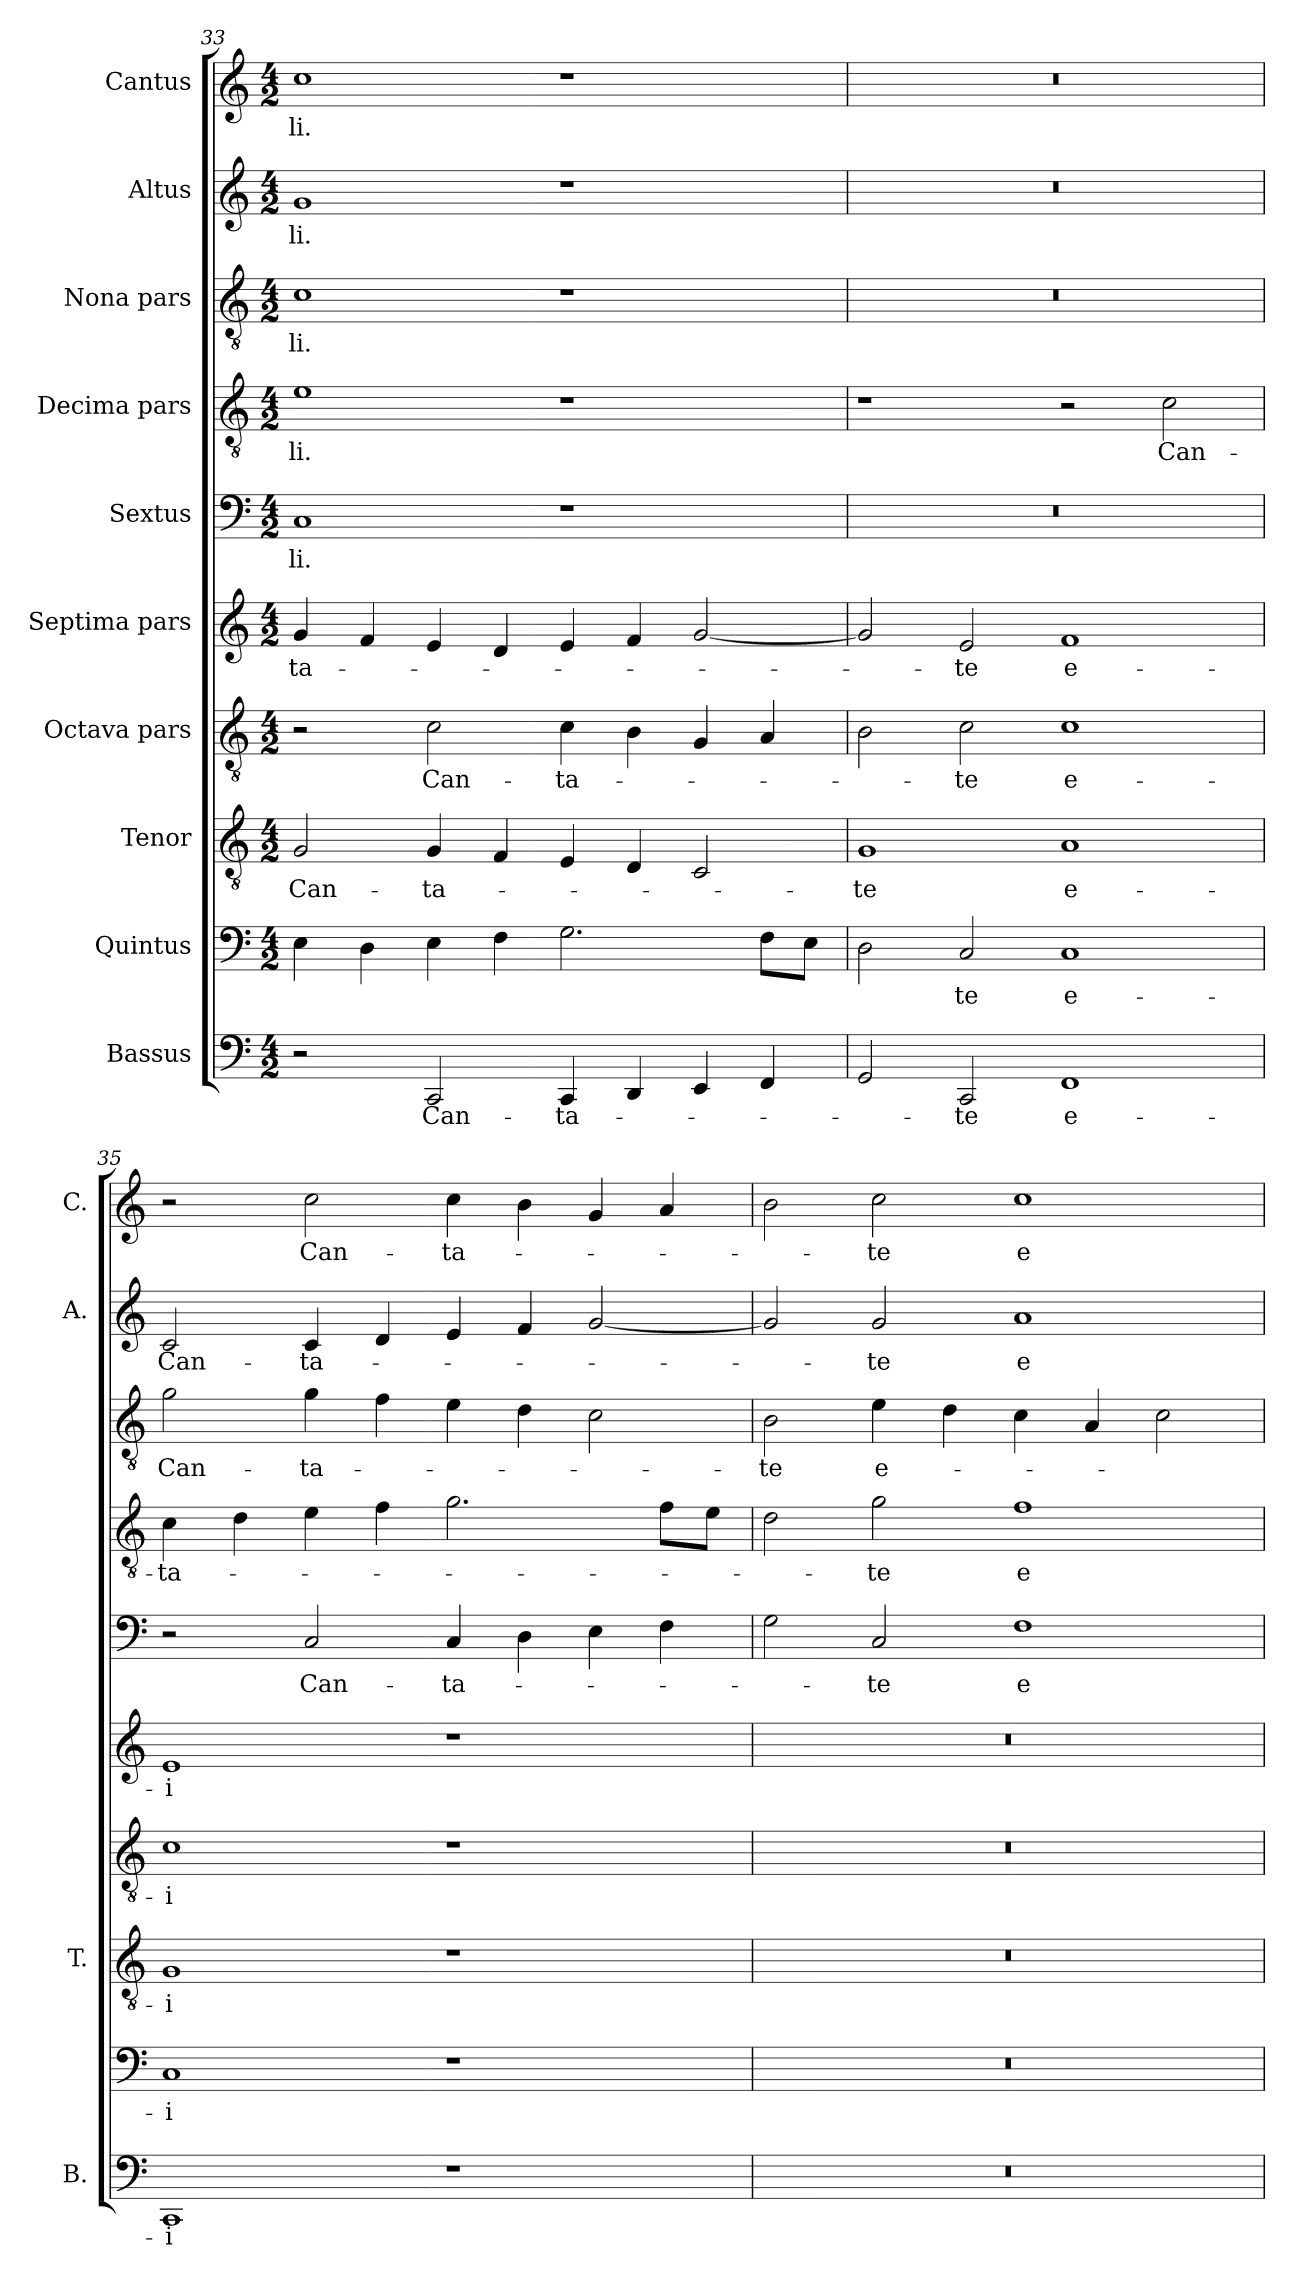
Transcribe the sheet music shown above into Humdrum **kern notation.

**kern	**text	**kern	**text	**kern	**text	**kern	**text	**kern	**text	**kern	**text	**kern	**text	**kern	**text	**kern	**text	**kern	**text
*part10	*part10	*part9	*part9	*part8	*part8	*part7	*part7	*part6	*part6	*part5	*part5	*part4	*part4	*part3	*part3	*part2	*part2	*part1	*part1
*staff10	*staff10	*staff9	*staff9	*staff8	*staff8	*staff7	*staff7	*staff6	*staff6	*staff5	*staff5	*staff4	*staff4	*staff3	*staff3	*staff2	*staff2	*staff1	*staff1
*I"Bassus	*	*I"Quintus	*	*I"Tenor	*	*I"Octava pars	*	*I"Septima pars	*	*I"Sextus	*	*I"Decima pars	*	*I"Nona pars	*	*I"Altus	*	*I"Cantus	*
*I'B.	*	*	*	*I'T.	*	*	*	*	*	*	*	*	*	*	*	*I'A.	*	*I'C.	*
*clefF4	*	*clefF4	*	*clefGv2	*	*clefGv2	*	*clefG2	*	*clefF4	*	*clefGv2	*	*clefGv2	*	*clefG2	*	*clefG2	*
*	*	*	*	*ITrd7c12	*	*ITrd7c12	*	*	*	*	*	*ITrd7c12	*	*ITrd7c12	*	*	*	*	*
*k[]	*	*k[]	*	*k[]	*	*k[]	*	*k[]	*	*k[]	*	*k[]	*	*k[]	*	*k[]	*	*k[]	*
*a:	*	*a:	*	*a:	*	*a:	*	*a:	*	*a:	*	*a:	*	*a:	*	*a:	*	*a:	*
*M4/2	*	*M4/2	*	*M4/2	*	*M4/2	*	*M4/2	*	*M4/2	*	*M4/2	*	*M4/2	*	*M4/2	*	*M4/2	*
=33	=33	=33	=33	=33	=33	=33	=33	=33	=33	=33	=33	=33	=33	=33	=33	=33	=33	=33	=33
!	!	!	!	!	!LO:LY:b	!	!	!	!LO:LY:b	!	!LO:LY:b	!	!LO:LY:b	!	!LO:LY:b	!	!LO:LY:b	!	!LO:LY:b
2r	.	4E\	.	2GG/	Can-	2r	.	4g/	-ta-	1C	-li.	1E	-li.	1C	-li.	1g	-li.	1cc	-li.
.	.	4D\	.	.	.	.	.	4f/	.	.	.	.	.	.	.	.	.	.	.
!	!LO:LY:b	!	!	!	!LO:LY:b	!	!LO:LY:b	!	!	!	!	!	!	!	!	!	!	!	!
2CC/	Can-	4E\	.	4GG/	-ta-	2C\	Can-	4e/	.	.	.	.	.	.	.	.	.	.	.
.	.	4F\	.	4FF/	.	.	.	4d/	.	.	.	.	.	.	.	.	.	.	.
!	!LO:LY:b	!	!	!	!	!	!LO:LY:b	!	!	!	!	!	!	!	!	!	!	!	!
4CC/	-ta-	2.G\	.	4EE/	.	4C\	-ta-	4e/	.	1r	.	1r	.	1r	.	1r	.	1r	.
4DD/	.	.	.	4DD/	.	4BB\	.	4f/	.	.	.	.	.	.	.	.	.	.	.
4EE/	.	.	.	2CC/	.	4GG/	.	[<2g/	.	.	.	.	.	.	.	.	.	.	.
4FF/	.	8F\L	.	.	.	4AA/	.	.	.	.	.	.	.	.	.	.	.	.	.
.	.	8E\J	.	.	.	.	.	.	.	.	.	.	.	.	.	.	.	.	.
!!LO:PB:g=z
=34	=34	=34	=34	=34	=34	=34	=34	=34	=34	=34	=34	=34	=34	=34	=34	=34	=34	=34	=34
!	!	!	!	!	!LO:LY:b	!	!	!	!	!LO:N:vis=1	!	!	!	!LO:N:vis=1	!	!LO:N:vis=1	!	!LO:N:vis=1	!
2GG/	.	2D\	.	1GG	-te	2BB\	.	2g/]	.	0r	.	1r	.	0r	.	0r	.	0r	.
!	!LO:LY:b	!	!LO:LY:b	!	!	!	!LO:LY:b	!	!LO:LY:b	!	!	!	!	!	!	!	!	!	!
2CC/	-te	2C/	-te	.	.	2C\	-te	2e/	-te	.	.	.	.	.	.	.	.	.	.
!	!LO:LY:b	!	!LO:LY:b	!	!LO:LY:b	!	!LO:LY:b	!	!LO:LY:b	!	!	!	!	!	!	!	!	!	!
1FF	e-	1C	e-	1AA	e-	1C	e-	1f	e-	.	.	2r	.	.	.	.	.	.	.
!	!	!	!	!	!	!	!	!	!	!	!	!	!LO:LY:b	!	!	!	!	!	!
.	.	.	.	.	.	.	.	.	.	.	.	2C\	Can-	.	.	.	.	.	.
=35	=35	=35	=35	=35	=35	=35	=35	=35	=35	=35	=35	=35	=35	=35	=35	=35	=35	=35	=35
!	!LO:LY:b	!	!LO:LY:b	!	!LO:LY:b	!	!LO:LY:b	!	!LO:LY:b	!	!	!	!LO:LY:b	!	!LO:LY:b	!	!LO:LY:b	!	!
1CC	-i	1C	-i	1GG	-i	1C	-i	1e	-i	2r	.	4C\	-ta-	2G\	Can-	2c/	Can-	2r	.
.	.	.	.	.	.	.	.	.	.	.	.	4D\	.	.	.	.	.	.	.
!	!	!	!	!	!	!	!	!	!	!	!LO:LY:b	!	!	!	!LO:LY:b	!	!LO:LY:b	!	!LO:LY:b
.	.	.	.	.	.	.	.	.	.	2C/	Can-	4E\	.	4G\	-ta-	4c/	-ta-	2cc\	Can-
.	.	.	.	.	.	.	.	.	.	.	.	4F\	.	4F\	.	4d/	.	.	.
!	!	!	!	!	!	!	!	!	!	!	!LO:LY:b	!	!	!	!	!	!	!	!LO:LY:b
1r	.	1r	.	1r	.	1r	.	1r	.	4C/	-ta-	2.G\	.	4E\	.	4e/	.	4cc\	-ta-
.	.	.	.	.	.	.	.	.	.	4D\	.	.	.	4D\	.	4f/	.	4b\	.
.	.	.	.	.	.	.	.	.	.	4E\	.	.	.	2C\	.	[<2g/	.	4g/	.
.	.	.	.	.	.	.	.	.	.	4F\	.	8F\L	.	.	.	.	.	4a/	.
.	.	.	.	.	.	.	.	.	.	.	.	8E\J	.	.	.	.	.	.	.
=36	=36	=36	=36	=36	=36	=36	=36	=36	=36	=36	=36	=36	=36	=36	=36	=36	=36	=36	=36
!LO:N:vis=1	!	!LO:N:vis=1	!	!LO:N:vis=1	!	!LO:N:vis=1	!	!LO:N:vis=1	!	!	!	!	!	!	!LO:LY:b	!	!	!	!
0r	.	0r	.	0r	.	0r	.	0r	.	2G\	.	2D\	.	2BB\	-te	2g/]	.	2b\	.
!	!	!	!	!	!	!	!	!	!	!	!LO:LY:b	!	!LO:LY:b	!	!LO:LY:b	!	!LO:LY:b	!	!LO:LY:b
.	.	.	.	.	.	.	.	.	.	2C/	-te	2G\	-te	4E\	e-	2g/	-te	2cc\	-te
.	.	.	.	.	.	.	.	.	.	.	.	.	.	4D\	.	.	.	.	.
!	!	!	!	!	!	!	!	!	!	!	!LO:LY:b	!	!LO:LY:b	!	!	!	!LO:LY:b	!	!LO:LY:b
.	.	.	.	.	.	.	.	.	.	1F	e-	1F	e-	4C\	.	1a	e-	1cc	e-
.	.	.	.	.	.	.	.	.	.	.	.	.	.	4AA/	.	.	.	.	.
.	.	.	.	.	.	.	.	.	.	.	.	.	.	2C\	.	.	.	.	.
=	=	=	=	=	=	=	=	=	=	=	=	=	=	=	=	=	=	=	=
*-	*-	*-	*-	*-	*-	*-	*-	*-	*-	*-	*-	*-	*-	*-	*-	*-	*-	*-	*-
